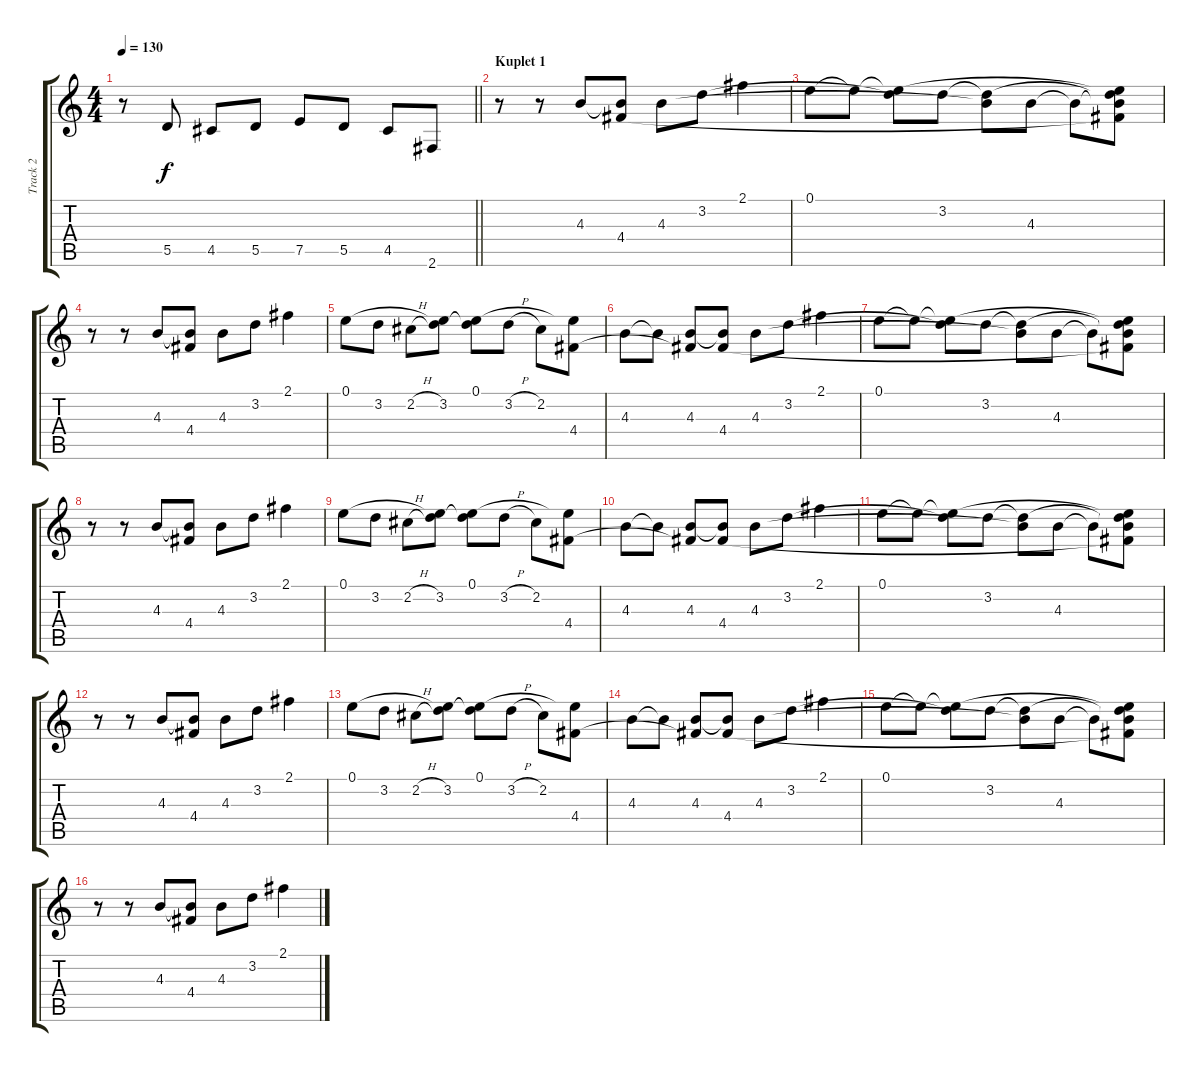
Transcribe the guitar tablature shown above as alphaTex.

\track ("Track 2" "Track 2") {instrument acousticguitarsteel}
\staff {score tabs}
\tuning (E4 B3 G3 D3 A2 E2) {hide}
\ts (4 4)
\tempo 130
\clef g2
\barLineRight lightlight
\ks c
r.8{dy f} 5.5.8 4.5.8 5.5.8 7.5.8 5.5.8 4.5.8 2.6.8 |
\section ("" "Kuplet 1")
r.8 r.8 4.3.8 (4.3{t} 4.4).8 4.3.8 3.2.8 2.1.4 |
0.1.8 0.1{t}.8 (0.1{t} 3.2{t}).8 3.2.8 (3.2{t} 4.3{t}).8 4.3.8 4.3{t}.8 (0.1{t} 3.2{t} 4.3{t} 4.4{t}).8 |
r.8 r.8 4.3.8 (4.3{t} 4.4).8 4.3.8 3.2.8 2.1.4 |
0.1.8 3.2.8 2.2{h}.8 (0.1{t} 3.2).8 (0.1 3.2{t}).8 3.2{h}.8 2.2.8 (0.1{t} 4.4).8 |
4.3.8 4.3{t}.8 (4.3 4.4{t}).8 (4.3{t} 4.4).8 4.3.8 3.2.8 2.1.4 |
0.1.8 0.1{t}.8 (0.1{t} 3.2{t}).8 3.2.8 (3.2{t} 4.3{t}).8 4.3.8 4.3{t}.8 (0.1{t} 3.2{t} 4.3{t} 4.4{t}).8 |
r.8 r.8 4.3.8 (4.3{t} 4.4).8 4.3.8 3.2.8 2.1.4 |
0.1.8 3.2.8 2.2{h}.8 (0.1{t} 3.2).8 (0.1 3.2{t}).8 3.2{h}.8 2.2.8 (0.1{t} 4.4).8 |
4.3.8 4.3{t}.8 (4.3 4.4{t}).8 (4.3{t} 4.4).8 4.3.8 3.2.8 2.1.4 |
0.1.8 0.1{t}.8 (0.1{t} 3.2{t}).8 3.2.8 (3.2{t} 4.3{t}).8 4.3.8 4.3{t}.8 (0.1{t} 3.2{t} 4.3{t} 4.4{t}).8 |
r.8 r.8 4.3.8 (4.3{t} 4.4).8 4.3.8 3.2.8 2.1.4 |
0.1.8 3.2.8 2.2{h}.8 (0.1{t} 3.2).8 (0.1 3.2{t}).8 3.2{h}.8 2.2.8 (0.1{t} 4.4).8 |
4.3.8 4.3{t}.8 (4.3 4.4{t}).8 (4.3{t} 4.4).8 4.3.8 3.2.8 2.1.4 |
0.1.8 0.1{t}.8 (0.1{t} 3.2{t}).8 3.2.8 (3.2{t} 4.3{t}).8 4.3.8 4.3{t}.8 (0.1{t} 3.2{t} 4.3{t} 4.4{t}).8 |
r.8 r.8 4.3.8 (4.3{t} 4.4).8 4.3.8 3.2.8 2.1.4
